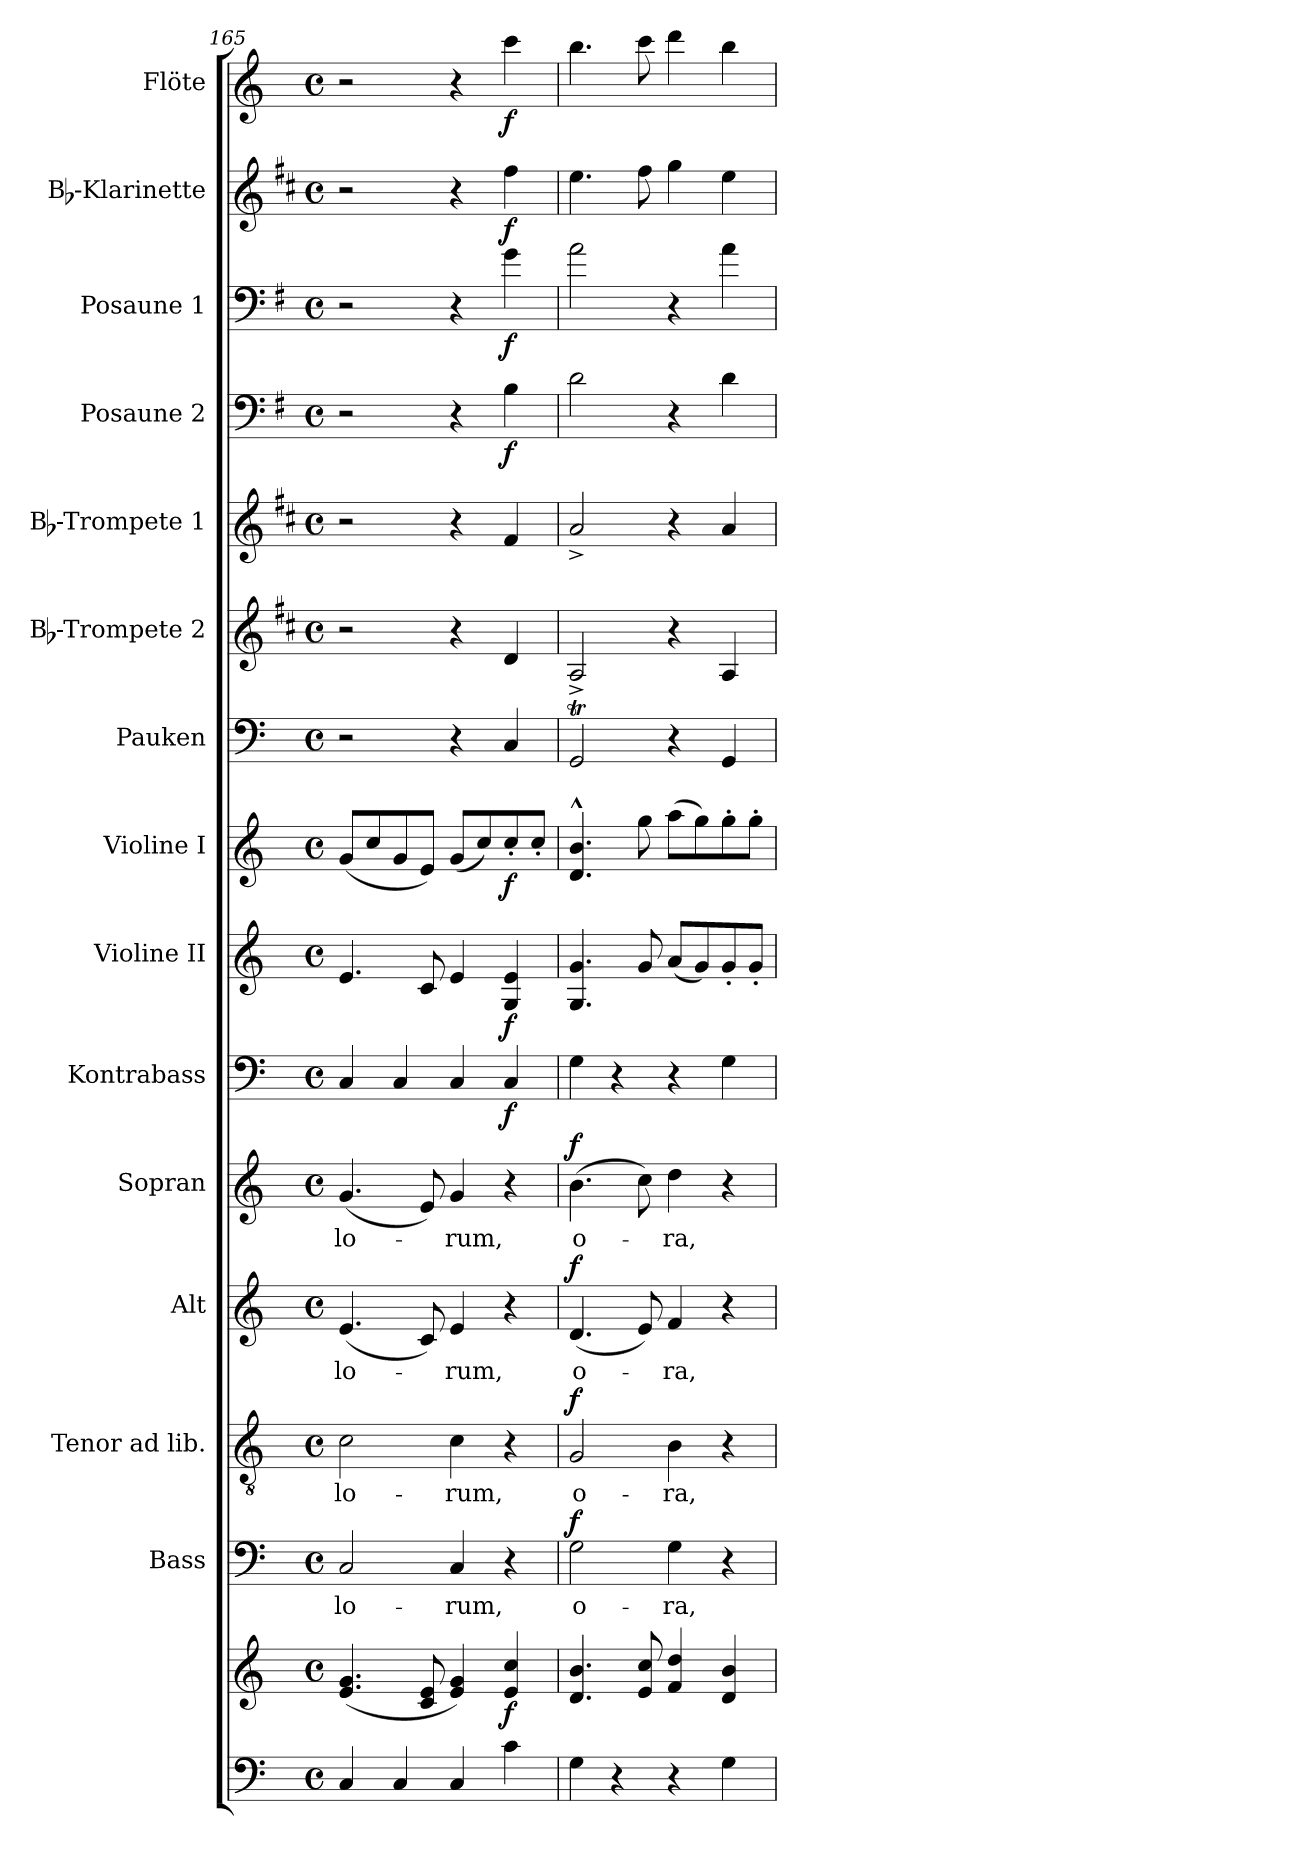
**kern	**kern	**dynam	**kern	**text	**dynam	**kern	**text	**dynam	**kern	**text	**dynam	**kern	**text	**dynam	**kern	**dynam	**kern	**dynam	**kern	**dynam	**kern	**kern	**kern	**kern	**dynam	**kern	**dynam	**kern	**dynam	**kern	**dynam
*part15	*part15	*part15	*part14	*part14	*part14	*part13	*part13	*part13	*part12	*part12	*part12	*part11	*part11	*part11	*part10	*part10	*part9	*part9	*part8	*part8	*part7	*part6	*part5	*part4	*part4	*part3	*part3	*part2	*part2	*part1	*part1
*staff16	*staff15	*staff15/16	*staff14	*staff14	*staff14	*staff13	*staff13	*staff13	*staff12	*staff12	*staff12	*staff11	*staff11	*staff11	*staff10	*staff10	*staff9	*staff9	*staff8	*staff8	*staff7	*staff6	*staff5	*staff4	*staff4	*staff3	*staff3	*staff2	*staff2	*staff1	*staff1
*	*	*	*I"Bass	*	*	*I"Tenor ad lib.	*	*	*I"Alt	*	*	*I"Sopran	*	*	*I"Kontrabass	*	*I"Violine II	*	*I"Violine I	*	*I"Pauken	*I"Bb-Trompete 2	*I"Bb-Trompete 1	*I"Posaune 2	*	*I"Posaune 1	*	*I"Bb-Klarinette	*	*I"Flöte	*
*	*	*	*I'B.	*	*	*I'T.	*	*	*I'A.	*	*	*I'S.	*	*	*I'Kb.	*	*I'Vl. II	*	*I'Vl. I	*	*I'Pk.	*I'Bb Trp. 2	*I'Bb Trp. 1	*I'Pos. 2	*	*I'Pos. 1	*	*I'Bb Kl.	*	*I'Fl.	*
*clefF4	*clefG2	*	*clefF4	*	*	*clefGv2	*	*	*clefG2	*	*	*clefG2	*	*	*clefF4	*	*clefG2	*	*clefG2	*	*clefF4	*clefG2	*clefG2	*clefF4	*	*clefF4	*	*clefG2	*	*clefG2	*
*	*	*	*	*	*	*	*	*	*	*	*	*	*	*	*ITrd7c12	*	*	*	*	*	*	*ITrd1c2	*ITrd1c2	*ITrd4c7	*	*ITrd4c7	*	*ITrd1c2	*	*	*
*k[]	*k[]	*	*k[]	*	*	*k[]	*	*	*k[]	*	*	*k[]	*	*	*k[]	*	*k[]	*	*k[]	*	*k[]	*k[]	*k[]	*k[]	*	*k[]	*	*k[]	*	*k[]	*
*C:	*C:	*	*C:	*	*	*C:	*	*	*C:	*	*	*C:	*	*	*C:	*	*C:	*	*C:	*	*C:	*C:	*C:	*C:	*	*C:	*	*C:	*	*C:	*
*M4/4	*M4/4	*	*M4/4	*	*	*M4/4	*	*	*M4/4	*	*	*M4/4	*	*	*M4/4	*	*M4/4	*	*M4/4	*	*M4/4	*M4/4	*M4/4	*M4/4	*	*M4/4	*	*M4/4	*	*M4/4	*
*met(c)	*met(c)	*	*met(c)	*	*	*met(c)	*	*	*met(c)	*	*	*met(c)	*	*	*met(c)	*	*met(c)	*	*met(c)	*	*met(c)	*met(c)	*met(c)	*met(c)	*	*met(c)	*	*met(c)	*	*met(c)	*
=165	=165	=165	=165	=165	=165	=165	=165	=165	=165	=165	=165	=165	=165	=165	=165	=165	=165	=165	=165	=165	=165	=165	=165	=165	=165	=165	=165	=165	=165	=165	=165
!	!	!	!	!LO:LY:b	!	!	!LO:LY:b	!	!	!LO:LY:b	!	!	!LO:LY:b	!	!	!	!	!	!	!	!	!	!	!	!	!	!	!	!	!	!
4C/	(<4.e/ 4.g/	.	2C/	-lo-	.	2c\	-lo-	.	(<4.e/	-lo-	.	(<4.g/	-lo-	.	4CC/	.	4.e/	.	(<8g/L	.	2r	2r	2r	2r	.	2r	.	2r	.	2r	.
.	.	.	.	.	.	.	.	.	.	.	.	.	.	.	.	.	.	.	8cc/	.	.	.	.	.	.	.	.	.	.	.	.
4C/	.	.	.	.	.	.	.	.	.	.	.	.	.	.	4CC/	.	.	.	8g/	.	.	.	.	.	.	.	.	.	.	.	.
.	8c/ 8e/	.	.	.	.	.	.	.	8c/)	.	.	8e/)	.	.	.	.	8c/	.	8e/J)	.	.	.	.	.	.	.	.	.	.	.	.
!	!	!	!	!LO:LY:b	!	!	!LO:LY:b	!	!	!LO:LY:b	!	!	!LO:LY:b	!	!	!	!	!	!	!	!	!	!	!	!	!	!	!	!	!	!
4C/	4e/ 4g/)	.	4C/	-rum,	.	4c\	-rum,	.	4e/	-rum,	.	4g/	-rum,	.	4CC/	.	4e/	.	(<8g/L	.	4r	4r	4r	4r	.	4r	.	4r	.	4r	.
.	.	.	.	.	.	.	.	.	.	.	.	.	.	.	.	.	.	.	8cc/)	.	.	.	.	.	.	.	.	.	.	.	.
!	!	!LO:DY:b	!	!	!	!	!	!	!	!	!	!	!	!	!	!LO:DY:b	!	!LO:DY:b	!	!LO:DY:b	!	!	!	!	!LO:DY:b	!	!LO:DY:b	!	!LO:DY:b	!	!LO:DY:b
4c\	4e/ 4cc/	f	4r	.	.	4r	.	.	4r	.	.	4r	.	.	4CC/	f	4G/ 4e/	f	8cc'</	f	4C/	4c/	4e/	4E\	f	4c\	f	4ee\	f	4ccc\	f
.	.	.	.	.	.	.	.	.	.	.	.	.	.	.	.	.	.	.	8cc'</J	.	.	.	.	.	.	.	.	.	.	.	.
!!LO:PB:g=z
=166	=166	=166	=166	=166	=166	=166	=166	=166	=166	=166	=166	=166	=166	=166	=166	=166	=166	=166	=166	=166	=166	=166	=166	=166	=166	=166	=166	=166	=166	=166	=166
!	!	!	!	!LO:LY:b	!LO:DY:a	!	!LO:LY:b	!LO:DY:a	!	!LO:LY:b	!LO:DY:a	!	!LO:LY:b	!LO:DY:a	!	!	!	!	!	!	!	!	!	!	!	!	!	!	!	!	!
4G\	4.d/ 4.b/	.	2G\	o-	f	2G/	o-	f	(<4.d/	o-	f	(>4.b\	o-	f	4GG\	.	4.G/ 4.g/	.	4.d/^^> 4.b/^^>	.	2GGT/	2G^</	2g^</	2G\	.	2d\	.	4.dd\	.	4.bb\	.
4r	.	.	.	.	.	.	.	.	.	.	.	.	.	.	4r	.	.	.	.	.	.	.	.	.	.	.	.	.	.	.	.
.	8e/ 8cc/	.	.	.	.	.	.	.	8e/)	.	.	8cc\)	.	.	.	.	8g/	.	8gg\	.	.	.	.	.	.	.	.	8ee\	.	8ccc\	.
!	!	!	!	!LO:LY:b	!	!	!LO:LY:b	!	!	!LO:LY:b	!	!	!LO:LY:b	!	!	!	!	!	!	!	!	!	!	!	!	!	!	!	!	!	!
4r	4f/ 4dd/	.	4G\	-ra,	.	4B\	-ra,	.	4f/	-ra,	.	4dd\	-ra,	.	4r	.	(<8a/L	.	(>8aa\L	.	4r	4r	4r	4r	.	4r	.	4ff\	.	4ddd\	.
.	.	.	.	.	.	.	.	.	.	.	.	.	.	.	.	.	8g/)	.	8gg\)	.	.	.	.	.	.	.	.	.	.	.	.
4G\	4d/ 4b/	.	4r	.	.	4r	.	.	4r	.	.	4r	.	.	4GG\	.	8g'</	.	8gg'>\	.	4GG/	4G/	4g/	4G\	.	4d\	.	4dd\	.	4bb\	.
.	.	.	.	.	.	.	.	.	.	.	.	.	.	.	.	.	8g'</J	.	8gg'>\J	.	.	.	.	.	.	.	.	.	.	.	.
=	=	=	=	=	=	=	=	=	=	=	=	=	=	=	=	=	=	=	=	=	=	=	=	=	=	=	=	=	=	=	=
*-	*-	*-	*-	*-	*-	*-	*-	*-	*-	*-	*-	*-	*-	*-	*-	*-	*-	*-	*-	*-	*-	*-	*-	*-	*-	*-	*-	*-	*-	*-	*-
